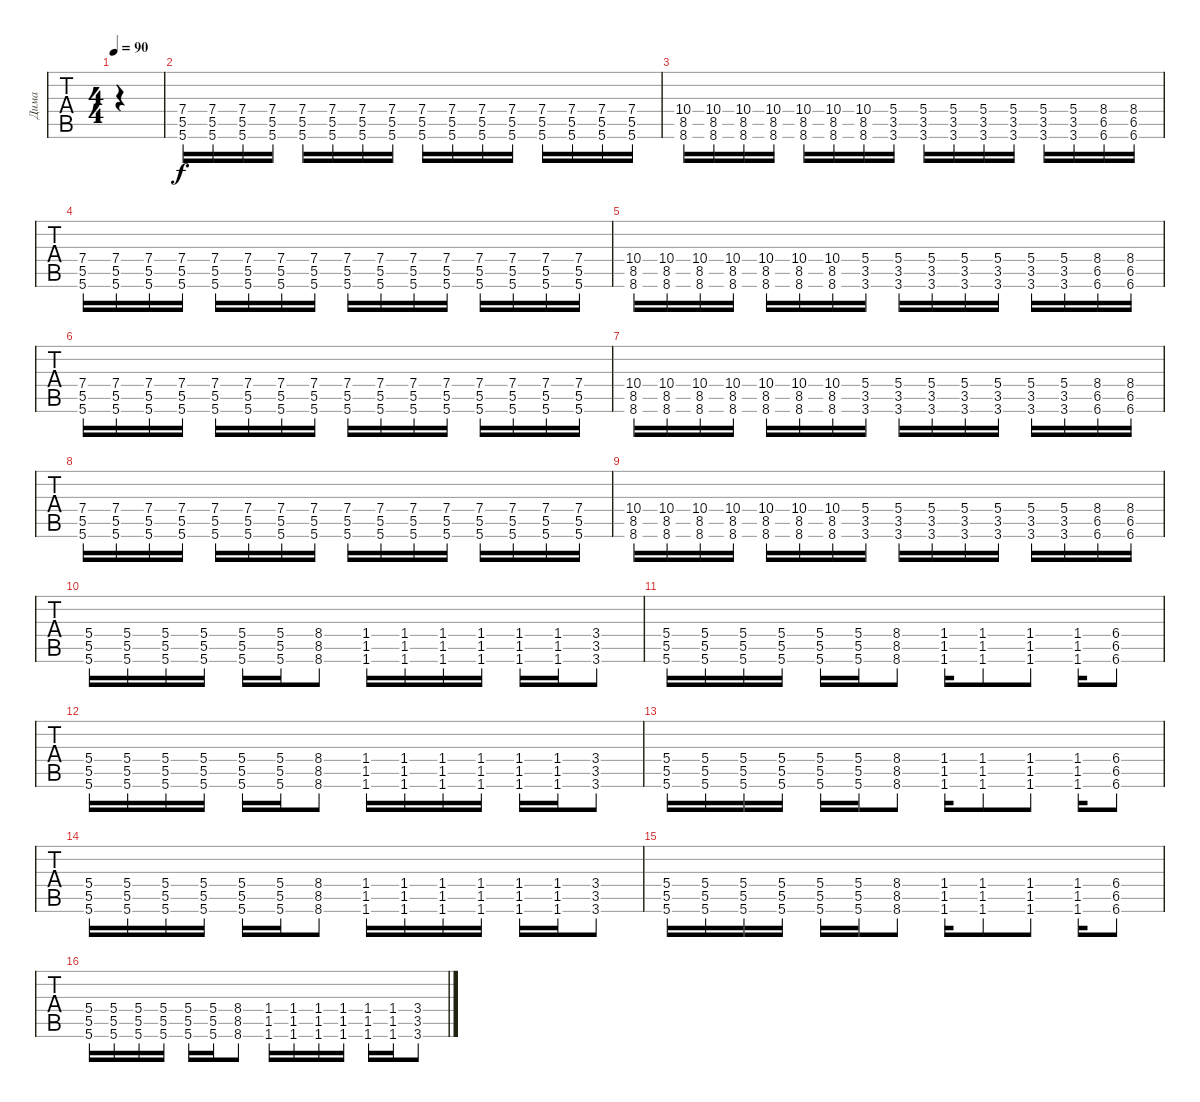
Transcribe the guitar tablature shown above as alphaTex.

\track ("Дима" "Дима") {instrument distortionguitar}
\staff {tabs}
\tuning (Eb4 Bb3 Gb3 Db3 Ab2 Db2) {hide}
\ts (4 4)
\tempo 90
\clef g2
\ks f#minor
|
(7.4 5.5 5.6).16 (7.4 5.5 5.6).16 (7.4 5.5 5.6).16 (7.4 5.5 5.6).16 (7.4 5.5 5.6).16 (7.4 5.5 5.6).16 (7.4 5.5 5.6).16 (7.4 5.5 5.6).16 (7.4 5.5 5.6).16 (7.4 5.5 5.6).16 (7.4 5.5 5.6).16 (7.4 5.5 5.6).16 (7.4 5.5 5.6).16 (7.4 5.5 5.6).16 (7.4 5.5 5.6).16 (7.4 5.5 5.6).16 |
(10.4 8.5 8.6).16 (10.4 8.5 8.6).16 (10.4 8.5 8.6).16 (10.4 8.5 8.6).16 (10.4 8.5 8.6).16 (10.4 8.5 8.6).16 (10.4 8.5 8.6).16 (5.4 3.5 3.6).16 (5.4 3.5 3.6).16 (5.4 3.5 3.6).16 (5.4 3.5 3.6).16 (5.4 3.5 3.6).16 (5.4 3.5 3.6).16 (5.4 3.5 3.6).16 (8.4 6.5 6.6).16 (8.4 6.5 6.6).16 |
(7.4 5.5 5.6).16 (7.4 5.5 5.6).16 (7.4 5.5 5.6).16 (7.4 5.5 5.6).16 (7.4 5.5 5.6).16 (7.4 5.5 5.6).16 (7.4 5.5 5.6).16 (7.4 5.5 5.6).16 (7.4 5.5 5.6).16 (7.4 5.5 5.6).16 (7.4 5.5 5.6).16 (7.4 5.5 5.6).16 (7.4 5.5 5.6).16 (7.4 5.5 5.6).16 (7.4 5.5 5.6).16 (7.4 5.5 5.6).16 |
(10.4 8.5 8.6).16 (10.4 8.5 8.6).16 (10.4 8.5 8.6).16 (10.4 8.5 8.6).16 (10.4 8.5 8.6).16 (10.4 8.5 8.6).16 (10.4 8.5 8.6).16 (5.4 3.5 3.6).16 (5.4 3.5 3.6).16 (5.4 3.5 3.6).16 (5.4 3.5 3.6).16 (5.4 3.5 3.6).16 (5.4 3.5 3.6).16 (5.4 3.5 3.6).16 (8.4 6.5 6.6).16 (8.4 6.5 6.6).16 |
(7.4 5.5 5.6).16 (7.4 5.5 5.6).16 (7.4 5.5 5.6).16 (7.4 5.5 5.6).16 (7.4 5.5 5.6).16 (7.4 5.5 5.6).16 (7.4 5.5 5.6).16 (7.4 5.5 5.6).16 (7.4 5.5 5.6).16 (7.4 5.5 5.6).16 (7.4 5.5 5.6).16 (7.4 5.5 5.6).16 (7.4 5.5 5.6).16 (7.4 5.5 5.6).16 (7.4 5.5 5.6).16 (7.4 5.5 5.6).16 |
(10.4 8.5 8.6).16 (10.4 8.5 8.6).16 (10.4 8.5 8.6).16 (10.4 8.5 8.6).16 (10.4 8.5 8.6).16 (10.4 8.5 8.6).16 (10.4 8.5 8.6).16 (5.4 3.5 3.6).16 (5.4 3.5 3.6).16 (5.4 3.5 3.6).16 (5.4 3.5 3.6).16 (5.4 3.5 3.6).16 (5.4 3.5 3.6).16 (5.4 3.5 3.6).16 (8.4 6.5 6.6).16 (8.4 6.5 6.6).16 |
(7.4 5.5 5.6).16 (7.4 5.5 5.6).16 (7.4 5.5 5.6).16 (7.4 5.5 5.6).16 (7.4 5.5 5.6).16 (7.4 5.5 5.6).16 (7.4 5.5 5.6).16 (7.4 5.5 5.6).16 (7.4 5.5 5.6).16 (7.4 5.5 5.6).16 (7.4 5.5 5.6).16 (7.4 5.5 5.6).16 (7.4 5.5 5.6).16 (7.4 5.5 5.6).16 (7.4 5.5 5.6).16 (7.4 5.5 5.6).16 |
(10.4 8.5 8.6).16 (10.4 8.5 8.6).16 (10.4 8.5 8.6).16 (10.4 8.5 8.6).16 (10.4 8.5 8.6).16 (10.4 8.5 8.6).16 (10.4 8.5 8.6).16 (5.4 3.5 3.6).16 (5.4 3.5 3.6).16 (5.4 3.5 3.6).16 (5.4 3.5 3.6).16 (5.4 3.5 3.6).16 (5.4 3.5 3.6).16 (5.4 3.5 3.6).16 (8.4 6.5 6.6).16 (8.4 6.5 6.6).16 |
\ks c
(5.4 5.5 5.6).16 (5.4 5.5 5.6).16 (5.4 5.5 5.6).16 (5.4 5.5 5.6).16 (5.4 5.5 5.6).16 (5.4 5.5 5.6).16 (8.4 8.5 8.6).8 (1.4 1.5 1.6).16 (1.4 1.5 1.6).16 (1.4 1.5 1.6).16 (1.4 1.5 1.6).16 (1.4 1.5 1.6).16 (1.4 1.5 1.6).16 (3.4 3.5 3.6).8 |
(5.4 5.5 5.6).16 (5.4 5.5 5.6).16 (5.4 5.5 5.6).16 (5.4 5.5 5.6).16 (5.4 5.5 5.6).16 (5.4 5.5 5.6).16 (8.4 8.5 8.6).8 (1.4 1.5 1.6).16 (1.4 1.5 1.6).8 (1.4 1.5 1.6).8 (1.4 1.5 1.6).16 (6.4 6.5 6.6).8 |
(5.4 5.5 5.6).16 (5.4 5.5 5.6).16 (5.4 5.5 5.6).16 (5.4 5.5 5.6).16 (5.4 5.5 5.6).16 (5.4 5.5 5.6).16 (8.4 8.5 8.6).8 (1.4 1.5 1.6).16 (1.4 1.5 1.6).16 (1.4 1.5 1.6).16 (1.4 1.5 1.6).16 (1.4 1.5 1.6).16 (1.4 1.5 1.6).16 (3.4 3.5 3.6).8 |
(5.4 5.5 5.6).16 (5.4 5.5 5.6).16 (5.4 5.5 5.6).16 (5.4 5.5 5.6).16 (5.4 5.5 5.6).16 (5.4 5.5 5.6).16 (8.4 8.5 8.6).8 (1.4 1.5 1.6).16 (1.4 1.5 1.6).8 (1.4 1.5 1.6).8 (1.4 1.5 1.6).16 (6.4 6.5 6.6).8 |
(5.4 5.5 5.6).16 (5.4 5.5 5.6).16 (5.4 5.5 5.6).16 (5.4 5.5 5.6).16 (5.4 5.5 5.6).16 (5.4 5.5 5.6).16 (8.4 8.5 8.6).8 (1.4 1.5 1.6).16 (1.4 1.5 1.6).16 (1.4 1.5 1.6).16 (1.4 1.5 1.6).16 (1.4 1.5 1.6).16 (1.4 1.5 1.6).16 (3.4 3.5 3.6).8 |
(5.4 5.5 5.6).16 (5.4 5.5 5.6).16 (5.4 5.5 5.6).16 (5.4 5.5 5.6).16 (5.4 5.5 5.6).16 (5.4 5.5 5.6).16 (8.4 8.5 8.6).8 (1.4 1.5 1.6).16 (1.4 1.5 1.6).8 (1.4 1.5 1.6).8 (1.4 1.5 1.6).16 (6.4 6.5 6.6).8 |
(5.4 5.5 5.6).16 (5.4 5.5 5.6).16 (5.4 5.5 5.6).16 (5.4 5.5 5.6).16 (5.4 5.5 5.6).16 (5.4 5.5 5.6).16 (8.4 8.5 8.6).8 (1.4 1.5 1.6).16 (1.4 1.5 1.6).16 (1.4 1.5 1.6).16 (1.4 1.5 1.6).16 (1.4 1.5 1.6).16 (1.4 1.5 1.6).16 (3.4 3.5 3.6).8
